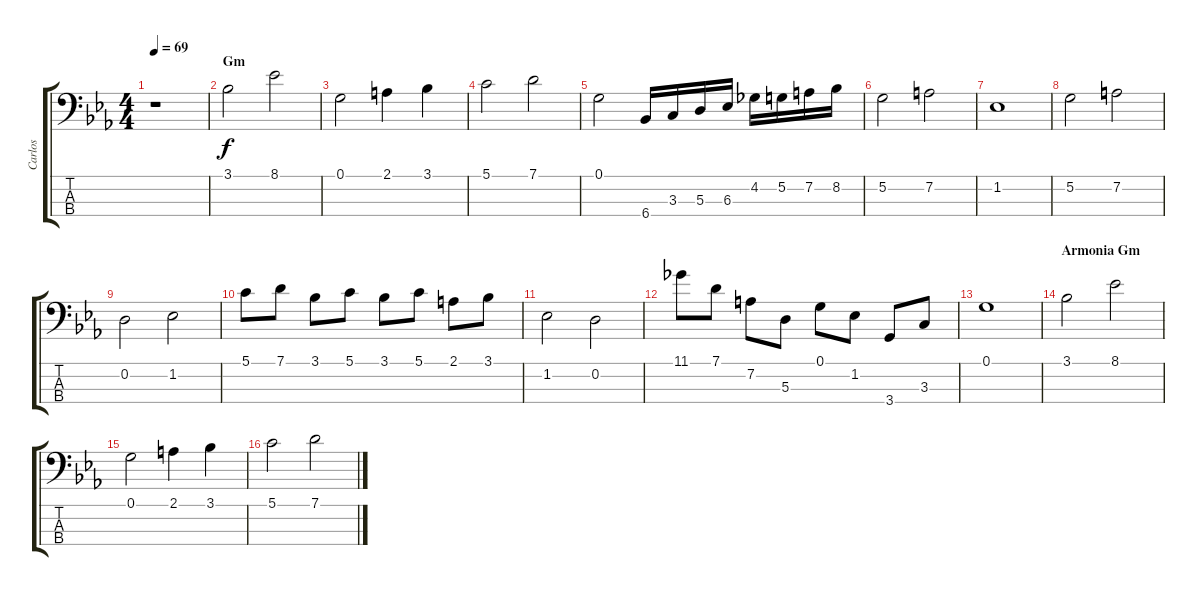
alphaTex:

\track ("Carlos" "Carlos") {instrument electricbasspick}
\staff {score tabs}
\tuning (G2 D2 A1 E1) {hide}
\ts (4 4)
\tempo 69
\clef f4
\ks cminor
r.1{dy f} |
\section ("" "Gm")
3.1.2 8.1.2 |
0.1.2 2.1.4 3.1.4 |
5.1.2 7.1.2 |
0.1.2 6.4.16 3.3.16 5.3.16 6.3.16 4.2.16 5.2.16 7.2.16 8.2.16 |
5.2.2 7.2.2 |
1.2.1 |
5.2.2 7.2.2 |
0.2.2 1.2.2 |
5.1.8 7.1.8 3.1.8 5.1.8 3.1.8 5.1.8 2.1.8 3.1.8 |
1.2.2 0.2.2 |
11.1.8 7.1.8 7.2.8 5.3.8 0.1.8 1.2.8 3.4.8 3.3.8 |
0.1.1 |
\section ("" "Armonia Gm")
3.1.2 8.1.2 |
0.1.2 2.1.4 3.1.4 |
5.1.2 7.1.2
